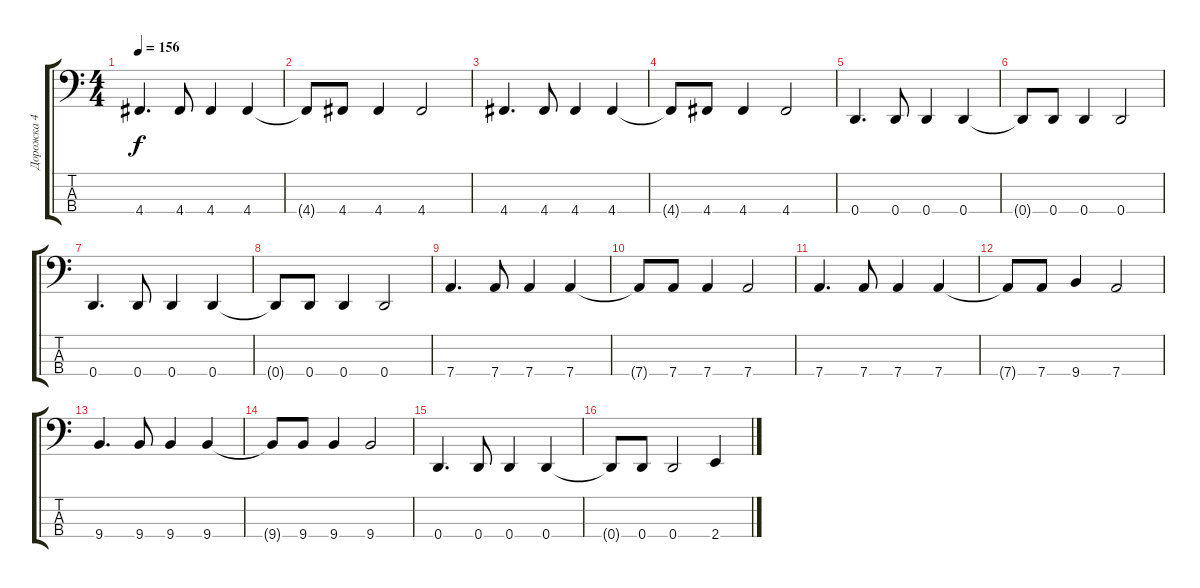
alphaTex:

\track ("Дорожка 4" "Дорожка 4") {instrument electricbassfinger}
\staff {score tabs}
\tuning (G2 D2 A1 D1) {hide}
\ts (4 4)
\tempo 156
\clef f4
\ks c
4.4.4{d dy f} 4.4.8 4.4.4 4.4.4 |
4.4{t}.8 4.4.8 4.4.4 4.4.2 |
4.4.4{d} 4.4.8 4.4.4 4.4.4 |
4.4{t}.8 4.4.8 4.4.4 4.4.2 |
0.4.4{d} 0.4.8 0.4.4 0.4.4 |
0.4{t}.8 0.4.8 0.4.4 0.4.2 |
0.4.4{d} 0.4.8 0.4.4 0.4.4 |
0.4{t}.8 0.4.8 0.4.4 0.4.2 |
7.4.4{d} 7.4.8 7.4.4 7.4.4 |
7.4{t}.8 7.4.8 7.4.4 7.4.2 |
7.4.4{d} 7.4.8 7.4.4 7.4.4 |
7.4{t}.8 7.4.8 9.4.4 7.4.2 |
9.4.4{d} 9.4.8 9.4.4 9.4.4 |
9.4{t}.8 9.4.8 9.4.4 9.4.2 |
0.4.4{d} 0.4.8 0.4.4 0.4.4 |
0.4{t}.8 0.4.8 0.4.2 2.4.4
